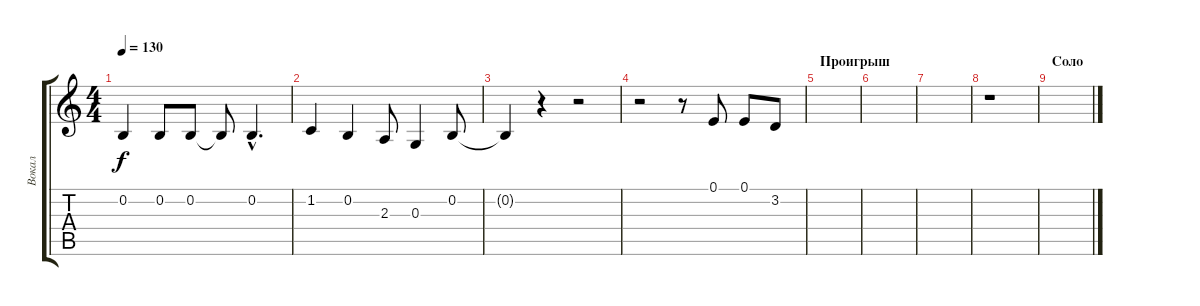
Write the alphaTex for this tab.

\track ("Вокал" "Вокал") {instrument violin}
\staff {score tabs}
\tuning (E4 B3 G3 D3 A2 E2) {hide}
\ts (4 4)
\tempo 130
\clef g2
\ks c
0.2{t}.4{dy f} 0.2.8 0.2.8 0.2{t}.8 0.2{hac}.4{d} |
1.2.4 0.2.4 2.3.8 0.3.4 0.2.8 |
0.2{t}.4 r.4 r.2 |
r.2 r.8 0.1.8 0.1.8 3.2.8 |
\section ("" "Проигрыш")
|
|
|
r.1 |
\section ("" "Соло")
